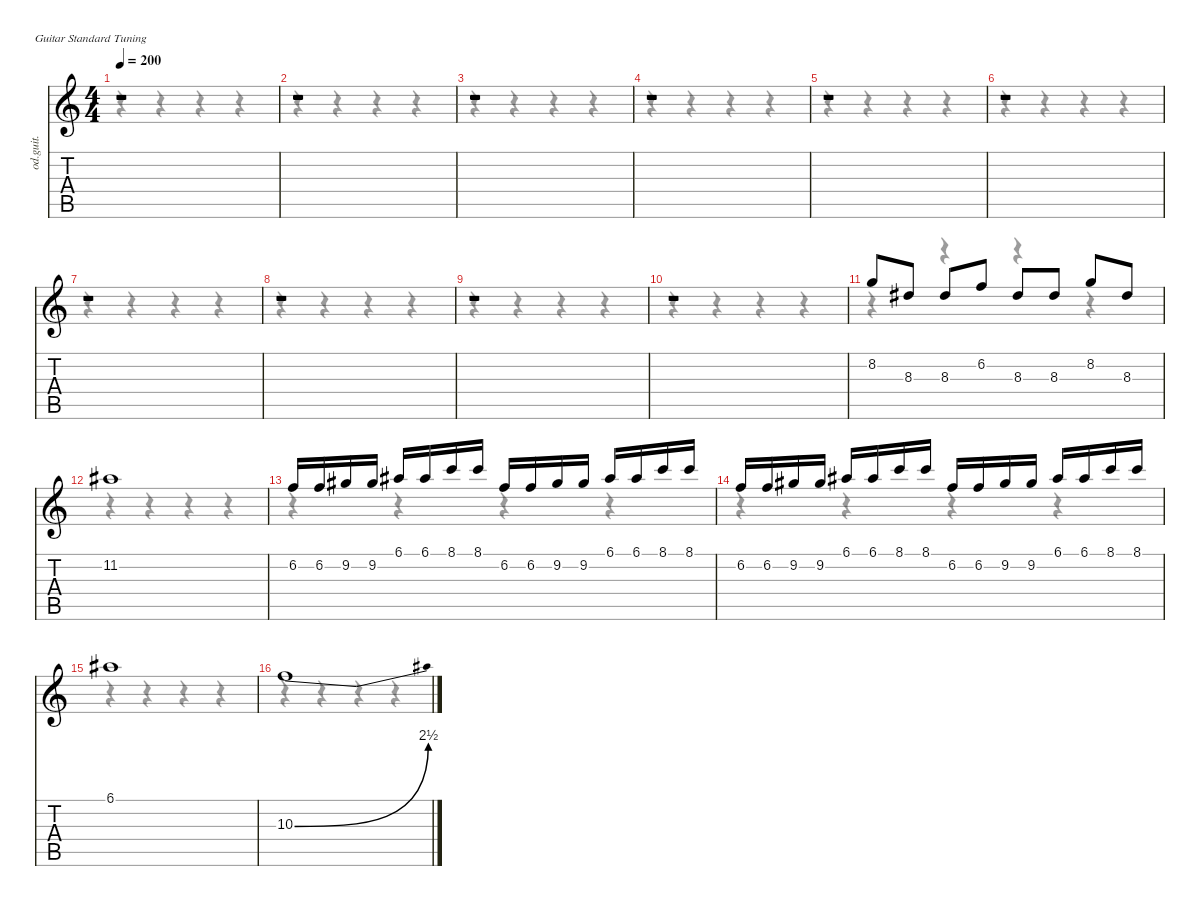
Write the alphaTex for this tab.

\hideDynamics
\bracketExtendMode nobrackets
\otherSystemsTrackNameOrientation horizontal
\track ("Lead 1" "od.guit.") {instrument overdrivenguitar}
\staff {score tabs}
\tuning (E4 B3 G3 D3 A2 E2)
\voice
\ts (4 4)
\section ("" "")
\scale
0.98318
\tempo 200
\accidentals auto
\clef g2
\ottava regular
\simile none
\ks c
r.1{dy mf beam Up} |
\scale
0.98318 r.1{beam Up} |
\scale
0.98318 r.1{beam Up} |
\scale
0.98318 r.1{beam Up} |
\scale
1.08584 r.1{beam Up} |
\scale
0.97889 r.1{beam Up} |
\scale
0.971534 r.1{beam Up} |
\scale
0.991247 r.1{beam Up} |
\section ("" "")
\scale
1.00096 r.1{beam Up} |
\scale
0.971534 r.1{beam Up} |
\scale
1.07235 8.2.8{beam Up} 8.3{acc #}.8{beam Up} 8.3{acc #}.8{beam Up} 6.2.8{beam Up} 8.3{acc #}.8{beam Up} 8.3{acc #}.8{beam Up} 8.2.8{beam Up} 8.3{acc #}.8{beam Up} |
\scale
0.980115 11.2{acc #}.1{beam Up} |
\scale
0.980115 6.2.16{beam Up} 6.2.16{beam Up} 9.2{acc #}.16{beam Up} 9.2{acc #}.16{beam Up} 6.1{acc #}.16{beam Up} 6.1{acc #}.16{beam Up} 8.1.16{beam Up} 8.1.16{beam Up} 6.2.16{beam Up} 6.2.16{beam Up} 9.2{acc #}.16{beam Up} 9.2{acc #}.16{beam Up} 6.1{acc #}.16{beam Up} 6.1{acc #}.16{beam Up} 8.1.16{beam Up} 8.1.16{beam Up} |
\scale
0.987471 6.2.16{beam Up} 6.2.16{beam Up} 9.2{acc #}.16{beam Up} 9.2{acc #}.16{beam Up} 6.1{acc #}.16{beam Up} 6.1{acc #}.16{beam Up} 8.1.16{beam Up} 8.1.16{beam Up} 6.2.16{beam Up} 6.2.16{beam Up} 9.2{acc #}.16{beam Up} 9.2{acc #}.16{beam Up} 6.1{acc #}.16{beam Up} 6.1{acc #}.16{beam Up} 8.1.16{beam Up} 8.1.16{beam Up} |
\scale
0.987471 6.1{acc #}.1{beam Up} |
\scale
0.992473 10.3{be (bend 0 0 60 10)}.1{dy mp beam Up}
\voice
\clef g2
\ottava regular
\simile none
\ks c
r.4{dy mf beam Down} r.4{beam Down} r.4{beam Down} r.4{beam Down} |
r.4{beam Down} r.4{beam Down} r.4{beam Down} r.4{beam Down} |
r.4{beam Down} r.4{beam Down} r.4{beam Down} r.4{beam Down} |
r.4{beam Down} r.4{beam Down} r.4{beam Down} r.4{beam Down} |
r.4{beam Down} r.4{beam Down} r.4{beam Down} r.4{beam Down} |
r.4{beam Down} r.4{beam Down} r.4{beam Down} r.4{beam Down} |
r.4{beam Down} r.4{beam Down} r.4{beam Down} r.4{beam Down} |
r.4{beam Down} r.4{beam Down} r.4{beam Down} r.4{beam Down} |
r.4{beam Down} r.4{beam Down} r.4{beam Down} r.4{beam Down} |
r.4{beam Down} r.4{beam Down} r.4{beam Down} r.4{beam Down} |
r.4{beam Down} r.4{beam Down} r.4{beam Down} r.4{beam Down} |
r.4{beam Down} r.4{beam Down} r.4{beam Down} r.4{beam Down} |
r.4{beam Down} r.4{beam Down} r.4{beam Down} r.4{beam Down} |
r.4{beam Down} r.4{beam Down} r.4{beam Down} r.4{beam Down} |
r.4{beam Down} r.4{beam Down} r.4{beam Down} r.4{beam Down} |
r.4{beam Down} r.4{beam Down} r.4{beam Down} r.4{beam Down}
